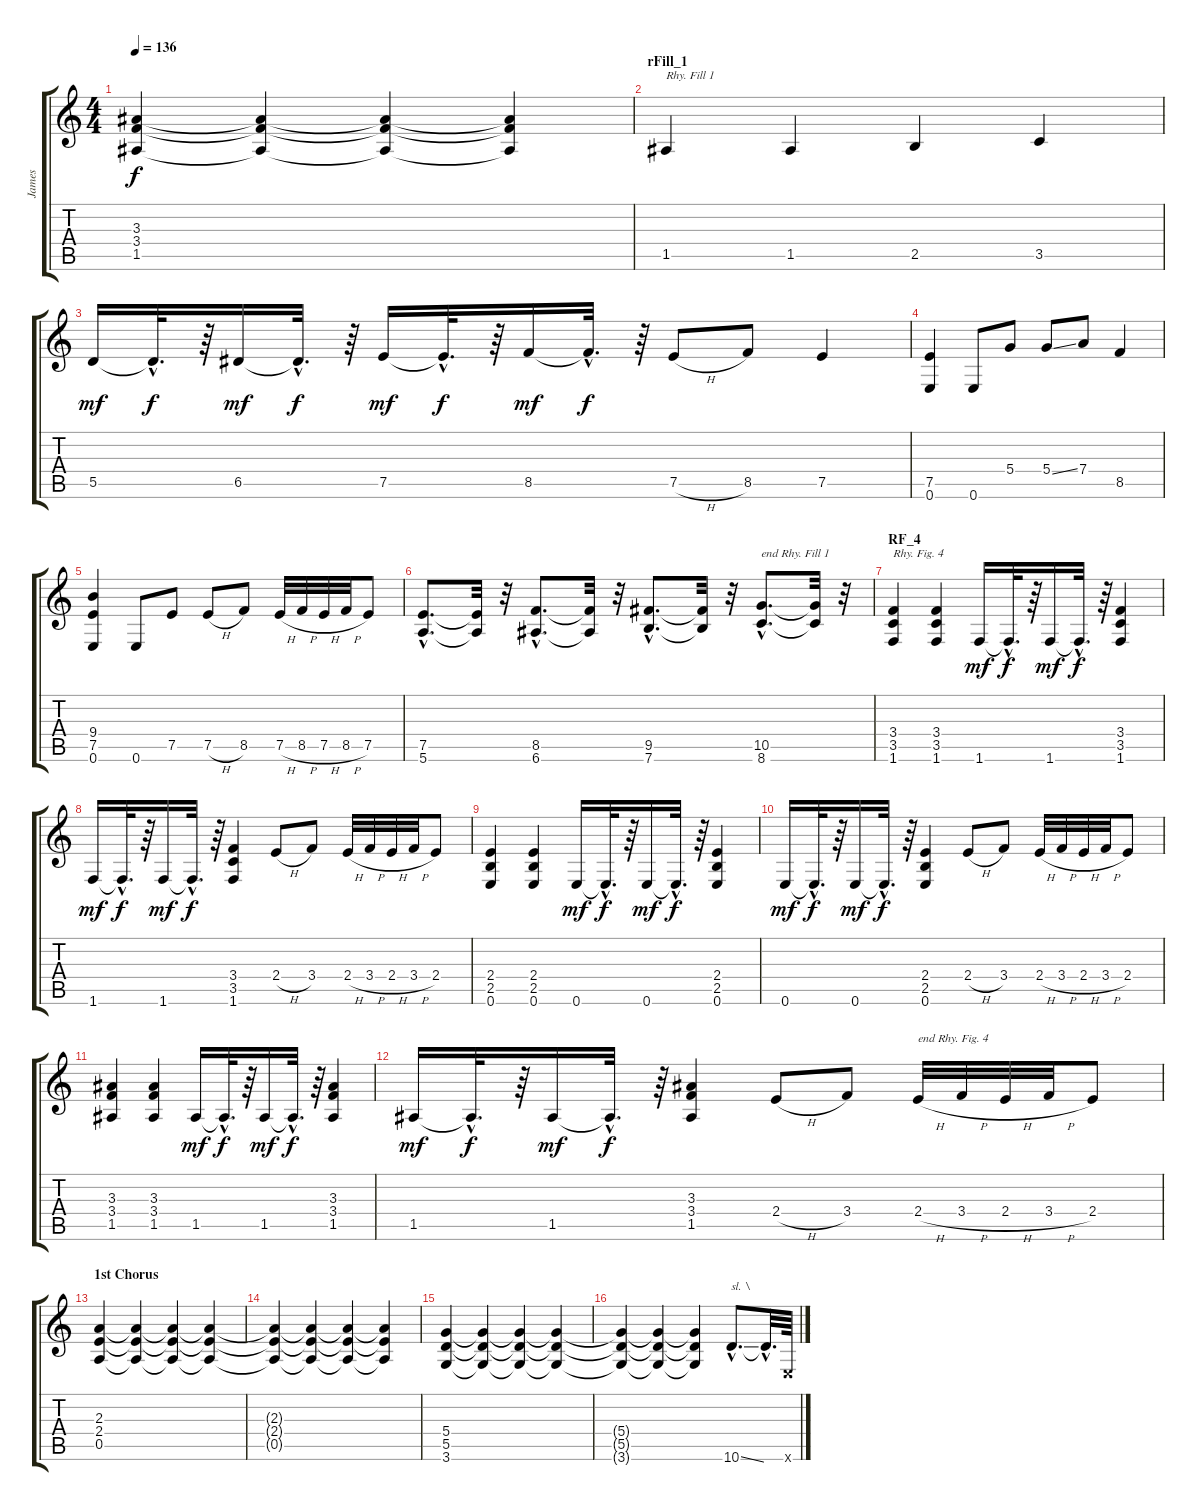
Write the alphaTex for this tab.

\track ("James" "James") {instrument distortionguitar}
\staff {score tabs}
\tuning (E4 B3 G3 D3 A2 E2) {hide}
\ts (4 4)
\tempo 136
\clef g2
\ks c
(3.3{t} 3.4{t} 1.5{t}).4{dy f} (3.3{t} 3.4{t} 1.5{t}).4 (3.3{t} 3.4{t} 1.5{t}).4 (3.3{t} 3.4{t} 1.5{t}).4 |
\section ("" "rFill_1")
1.5.4{txt "Rhy. Fill 1"} 1.5.4 2.5.4 3.5.4 |
5.5.16{dy mf} 5.5{hac t}.32{d dy f} r.64 6.5.16{dy mf} 6.5{hac t}.32{d dy f} r.64 7.5.16{dy mf} 7.5{hac t}.32{d dy f} r.64 8.5.16{dy mf} 8.5{hac t}.32{d dy f} r.64 7.5{h}.8 8.5.8 7.5.4 |
(7.5 0.6).4 0.6.8 5.4.8 5.4{ss}.8 7.4.8 8.5.4 |
(9.4 7.5 0.6).4 0.6.8 7.5.8 7.5{h}.8 8.5.8 7.5{h}.32 8.5{h}.32 7.5{h}.32 8.5{h}.32 7.5.8 |
(7.5{hac} 5.6{hac}).8{d} (7.5{t} 5.6{t}).32 r.32 (8.5{hac} 6.6{hac}).8{d} (8.5{t} 6.6{t}).32 r.32 (9.5{hac} 7.6{hac}).8{d} (9.5{t} 7.6{t}).32 r.32 (10.5{hac} 8.6{hac}).8{d txt "end Rhy. Fill 1"} (10.5{t} 8.6{t}).32 r.32 |
\section ("" "RF_4")
(3.4 3.5 1.6).4{txt "Rhy. Fig. 4"} (3.4 3.5 1.6).4 1.6.16{dy mf} 1.6{hac t}.32{d dy f} r.64 1.6.16{dy mf} 1.6{hac t}.32{d dy f} r.64 (3.4 3.5 1.6).4 |
1.6.16{dy mf} 1.6{hac t}.32{d dy f} r.64 1.6.16{dy mf} 1.6{hac t}.32{d dy f} r.64 (3.4 3.5 1.6).4 2.4{h}.8 3.4.8 2.4{h}.32 3.4{h}.32 2.4{h}.32 3.4{h}.32 2.4.8 |
(2.4 2.5 0.6).4 (2.4 2.5 0.6).4 0.6.16{dy mf} 0.6{hac t}.32{d dy f} r.64 0.6.16{dy mf} 0.6{hac t}.32{d dy f} r.64 (2.4 2.5 0.6).4 |
0.6.16{dy mf} 0.6{hac t}.32{d dy f} r.64 0.6.16{dy mf} 0.6{hac t}.32{d dy f} r.64 (2.4 2.5 0.6).4 2.4{h}.8 3.4.8 2.4{h}.32 3.4{h}.32 2.4{h}.32 3.4{h}.32 2.4.8 |
(3.3 3.4 1.5).4 (3.3 3.4 1.5).4 1.5.16{dy mf} 1.5{hac t}.32{d dy f} r.64 1.5.16{dy mf} 1.5{hac t}.32{d dy f} r.64 (3.3 3.4 1.5).4 |
1.5.16{dy mf} 1.5{hac t}.32{d dy f} r.64 1.5.16{dy mf} 1.5{hac t}.32{d dy f} r.64 (3.3 3.4 1.5).4 2.4{h}.8 3.4.8 2.4{h}.32{txt "end Rhy. Fig. 4"} 3.4{h}.32 2.4{h}.32 3.4{h}.32 2.4.8 |
\section ("" "1st Chorus")
(2.3 2.4 0.5).4 (2.3{t} 2.4{t} 0.5{t}).4 (2.3{t} 2.4{t} 0.5{t}).4 (2.3{t} 2.4{t} 0.5{t}).4 |
(2.3{t} 2.4{t} 0.5{t}).4 (2.3{t} 2.4{t} 0.5{t}).4 (2.3{t} 2.4{t} 0.5{t}).4 (2.3{t} 2.4{t} 0.5{t}).4 |
(5.4 5.5 3.6).4 (5.4{t} 5.5{t} 3.6{t}).4 (5.4{t} 5.5{t} 3.6{t}).4 (5.4{t} 5.5{t} 3.6{t}).4 |
(5.4{t} 5.5{t} 3.6{t}).4 (5.4{t} 5.5{t} 3.6{t}).4 (5.4{t} 5.5{t} 3.6{t}).4 10.6{ss hac}.8{d txt "sl. \\"} 10.6{hac t}.32{d} 0.6{x}.64
